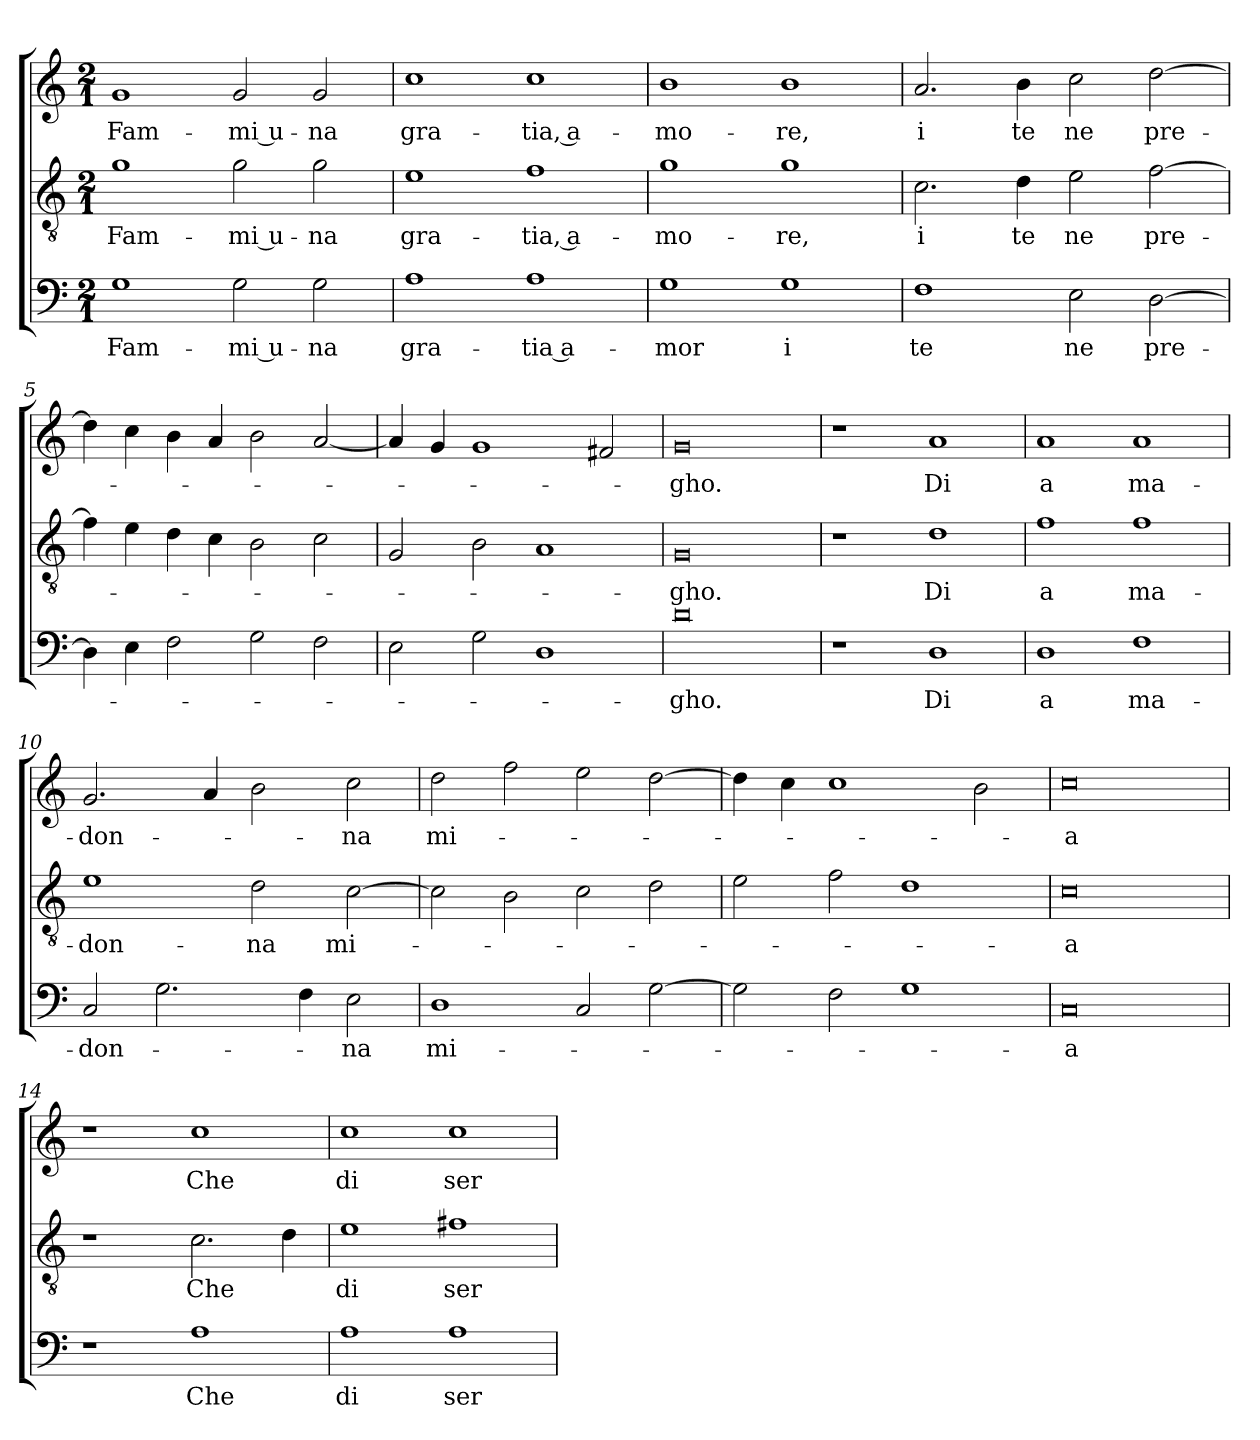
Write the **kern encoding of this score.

**kern	**text	**kern	**text	**kern	**text
*part3	*part3	*part2	*part2	*part1	*part1
*staff3	*staff3	*staff2	*staff2	*staff1	*staff1
*clefF4	*	*clefGv2	*	*clefG2	*
*k[]	*	*k[]	*	*k[]	*
*C:	*	*C:	*	*C:	*
*M2/1	*	*M2/1	*	*M2/1	*
=1	=1	=1	=1	=1	=1
!	!LO:LY:b	!	!LO:LY:b	!	!LO:LY:b
1G	Fam-	1g	Fam-	1g	Fam-
!	!LO:LY:b	!	!LO:LY:b	!	!LO:LY:b
2G\	-mi u-	2g\	-mi u-	2g/	-mi u-
!	!LO:LY:b	!	!LO:LY:b	!	!LO:LY:b
2G\	-na	2g\	-na	2g/	-na
=2	=2	=2	=2	=2	=2
!	!LO:LY:b	!	!LO:LY:b	!	!LO:LY:b
1A	gra-	1e	gra-	1cc	gra-
!	!LO:LY:b	!	!LO:LY:b	!	!LO:LY:b
1A	-tia a-	1f	-tia, a-	1cc	-tia, a-
=3	=3	=3	=3	=3	=3
!	!LO:LY:b	!	!LO:LY:b	!	!LO:LY:b
1G	-mor	1g	-mo-	1b	-mo-
!	!LO:LY:b	!	!LO:LY:b	!	!LO:LY:b
1G	i	1g	-re,	1b	-re,
=4	=4	=4	=4	=4	=4
!	!LO:LY:b	!	!LO:LY:b	!	!LO:LY:b
1F	te	2.c\	i	2.a/	i
!	!	!	!LO:LY:b	!	!LO:LY:b
.	.	4d\	te	4b\	te
!	!LO:LY:b	!	!LO:LY:b	!	!LO:LY:b
2E\	ne	2e\	ne	2cc\	ne
!	!LO:LY:b	!	!LO:LY:b	!	!LO:LY:b
[2D\	pre-	[2f\	pre-	[2dd\	pre-
=5	=5	=5	=5	=5	=5
4D\]	.	4f\]	.	4dd\]	.
4E\	.	4e\	.	4cc\	.
2F\	.	4d\	.	4b\	.
.	.	4c\	.	4a/	.
2G\	.	2B\	.	2b\	.
2F\	.	2c\	.	[2a/	.
=6	=6	=6	=6	=6	=6
2E\	.	2G/	.	4a/]	.
.	.	.	.	4g/	.
2G\	.	2B\	.	1g	.
1D	.	1A	.	.	.
.	.	.	.	2f#/	.
=7	=7	=7	=7	=7	=7
!	!LO:LY:b	!	!LO:LY:b	!	!LO:LY:b
0d	-gho.	0G	-gho.	0g	-gho.
!!LO:LB:g=z
=8	=8	=8	=8	=8	=8
1r	.	1r	.	1r	.
!	!LO:LY:b	!	!LO:LY:b	!	!LO:LY:b
1D	Di	1d	Di	1a	Di
=9	=9	=9	=9	=9	=9
!	!LO:LY:b	!	!LO:LY:b	!	!LO:LY:b
1D	a	1f	a	1a	a
!	!LO:LY:b	!	!LO:LY:b	!	!LO:LY:b
1F	ma-	1f	ma-	1a	ma-
=10	=10	=10	=10	=10	=10
!	!LO:LY:b	!	!LO:LY:b	!	!LO:LY:b
2C/	-don-	1e	-don-	2.g/	-don-
2.G\	.	.	.	.	.
.	.	.	.	4a/	.
!	!	!	!LO:LY:b	!	!
.	.	2d\	-na	2b\	.
4F\	.	.	.	.	.
!	!LO:LY:b	!	!LO:LY:b	!	!LO:LY:b
2E\	-na	[2c\	mi-	2cc\	-na
=11	=11	=11	=11	=11	=11
!	!LO:LY:b	!	!	!	!LO:LY:b
1D	mi-	2c\]	.	2dd\	mi-
.	.	2B\	.	2ff\	.
2C/	.	2c\	.	2ee\	.
[2G\	.	2d\	.	[2dd\	.
=12	=12	=12	=12	=12	=12
2G\]	.	2e\	.	4dd\]	.
.	.	.	.	4cc\	.
2F\	.	2f\	.	1cc	.
1G	.	1d	.	.	.
.	.	.	.	2b\	.
=13	=13	=13	=13	=13	=13
!	!LO:LY:b	!	!LO:LY:b	!	!LO:LY:b
0C	-a	0c	-a	0cc	-a
=14	=14	=14	=14	=14	=14
1r	.	1r	.	1r	.
!	!LO:LY:b	!	!LO:LY:b	!	!LO:LY:b
1A	Che	2.c\	Che	1cc	Che
.	.	4d\	.	.	.
=15	=15	=15	=15	=15	=15
!	!LO:LY:b	!	!LO:LY:b	!	!LO:LY:b
1A	di	1e	di	1cc	di
!	!LO:LY:b	!	!LO:LY:b	!	!LO:LY:b
1A	ser-	1f#	ser-	1cc	ser-
=	=	=	=	=	=
*-	*-	*-	*-	*-	*-
